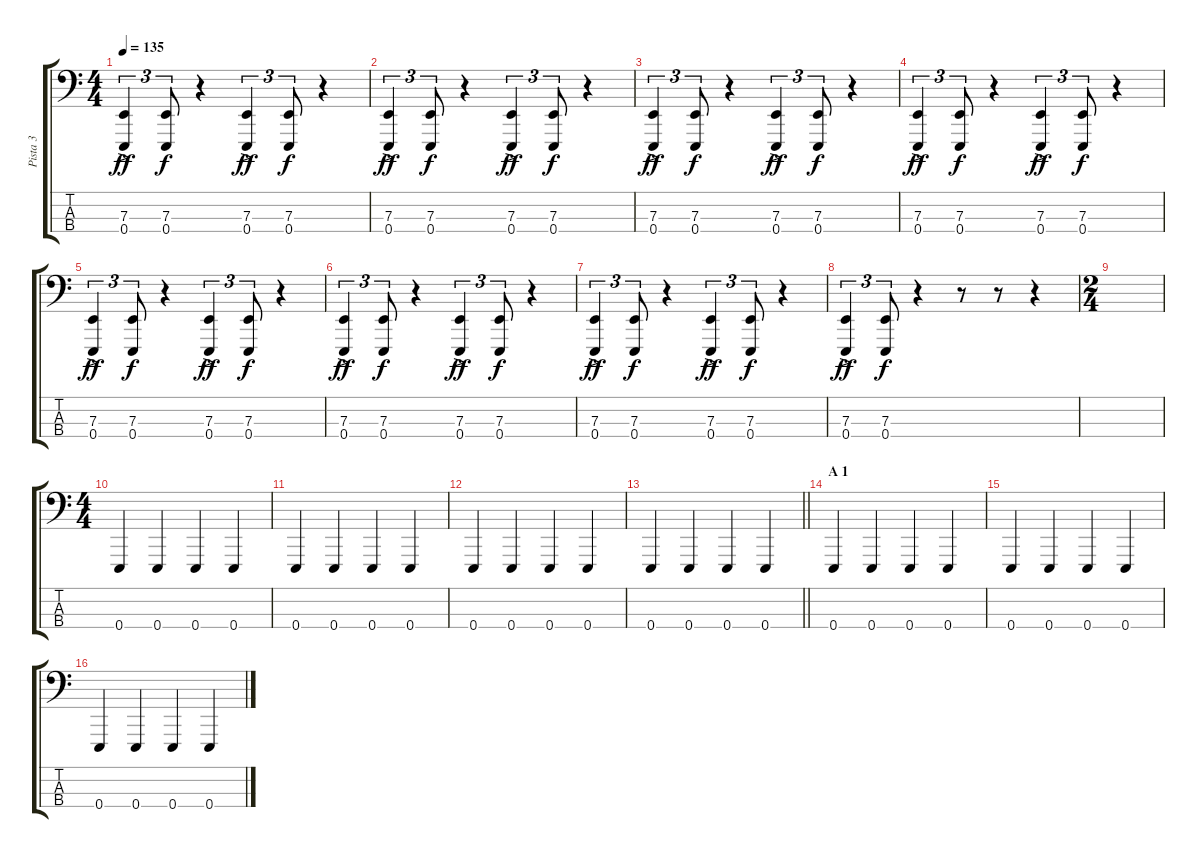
\track ("Pista 3" "Pista 3") {instrument brightacousticpiano}
\staff {score tabs}
\tuning (G2 D2 A1 E1) {hide}
\ts (4 4)
\tempo 135
\clef f4
\ks c
(7.3{ac} 0.4{ac}).4{tu (3 2) dy ff instrument brightacousticpiano} (7.3 0.4).8{tu (3 2) dy f} r.4 (7.3{ac} 0.4{ac}).4{tu (3 2) dy ff} (7.3 0.4).8{tu (3 2) dy f} r.4 |
(7.3{ac} 0.4{ac}).4{tu (3 2) dy ff} (7.3 0.4).8{tu (3 2) dy f} r.4 (7.3{ac} 0.4{ac}).4{tu (3 2) dy ff} (7.3 0.4).8{tu (3 2) dy f} r.4 |
(7.3{ac} 0.4{ac}).4{tu (3 2) dy ff} (7.3 0.4).8{tu (3 2) dy f} r.4 (7.3{ac} 0.4{ac}).4{tu (3 2) dy ff} (7.3 0.4).8{tu (3 2) dy f} r.4 |
(7.3{ac} 0.4{ac}).4{tu (3 2) dy ff} (7.3 0.4).8{tu (3 2) dy f} r.4 (7.3{ac} 0.4{ac}).4{tu (3 2) dy ff} (7.3 0.4).8{tu (3 2) dy f} r.4 |
(7.3{ac} 0.4{ac}).4{tu (3 2) dy ff} (7.3 0.4).8{tu (3 2) dy f} r.4 (7.3{ac} 0.4{ac}).4{tu (3 2) dy ff} (7.3 0.4).8{tu (3 2) dy f} r.4 |
(7.3{ac} 0.4{ac}).4{tu (3 2) dy ff} (7.3 0.4).8{tu (3 2) dy f} r.4 (7.3{ac} 0.4{ac}).4{tu (3 2) dy ff} (7.3 0.4).8{tu (3 2) dy f} r.4 |
(7.3{ac} 0.4{ac}).4{tu (3 2) dy ff} (7.3 0.4).8{tu (3 2) dy f} r.4 (7.3{ac} 0.4{ac}).4{tu (3 2) dy ff} (7.3 0.4).8{tu (3 2) dy f} r.4 |
(7.3{ac} 0.4{ac}).4{tu (3 2) dy ff} (7.3 0.4).8{tu (3 2) dy f} r.4 r.8 r.8 r.4 |
\ts (2 4)
|
\ts (4 4)
0.4.4 0.4.4 0.4.4 0.4.4 |
0.4.4 0.4.4 0.4.4 0.4.4 |
0.4.4 0.4.4 0.4.4 0.4.4 |
\barLineRight lightlight
0.4.4 0.4.4 0.4.4 0.4.4 |
\section ("" "A 1")
0.4.4 0.4.4 0.4.4 0.4.4 |
0.4.4 0.4.4 0.4.4 0.4.4 |
0.4.4 0.4.4 0.4.4 0.4.4
